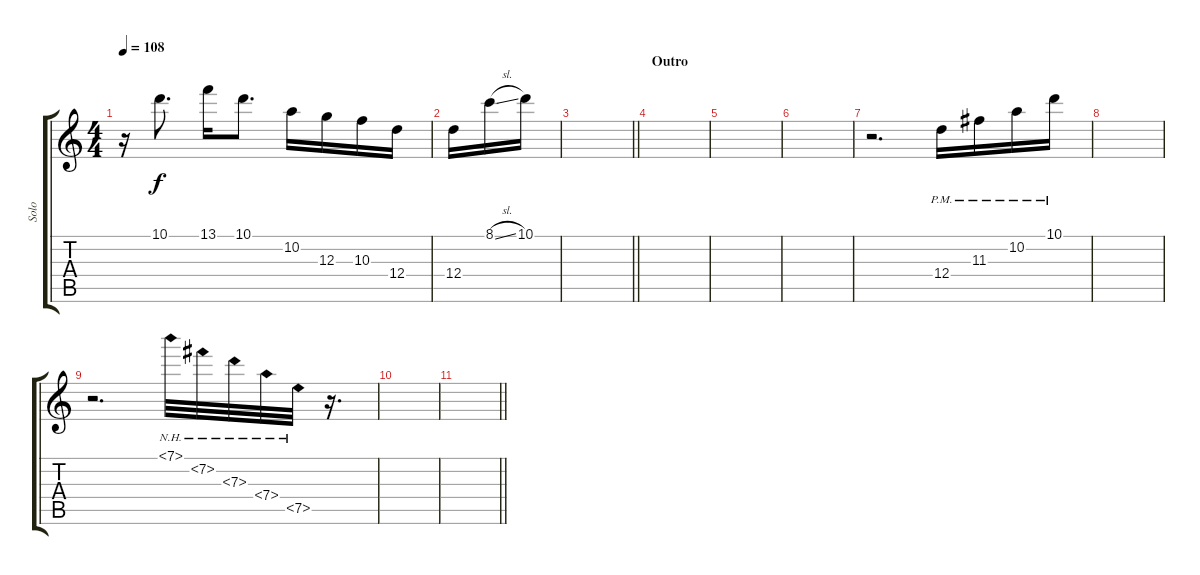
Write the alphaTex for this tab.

\track ("Solo" "Solo") {instrument distortionguitar}
\staff {score tabs}
\tuning (E4 B3 G3 D3 A2 E2) {hide}
\ts (4 4)
\tempo 108
\clef g2
\ks c
r.16{dy f} 10.1.8{d} 13.1.16 10.1.8{d} 10.2.16 12.3.16 10.3.16 12.4.16 |
12.4.16 8.1{sl}.16 10.1.16 |
\barLineRight lightlight
|
\section ("" "Outro")
|
|
|
r.2{d volume 9} 12.4{pm}.16 11.3{pm}.16 10.2{pm}.16 10.1{pm}.16 |
|
r.2{d} 7.1{nh}.32 7.2{nh}.32 7.3{nh}.32 7.4{nh}.32 7.5{nh}.32 r.16{d} |
|
\barLineRight lightlight
